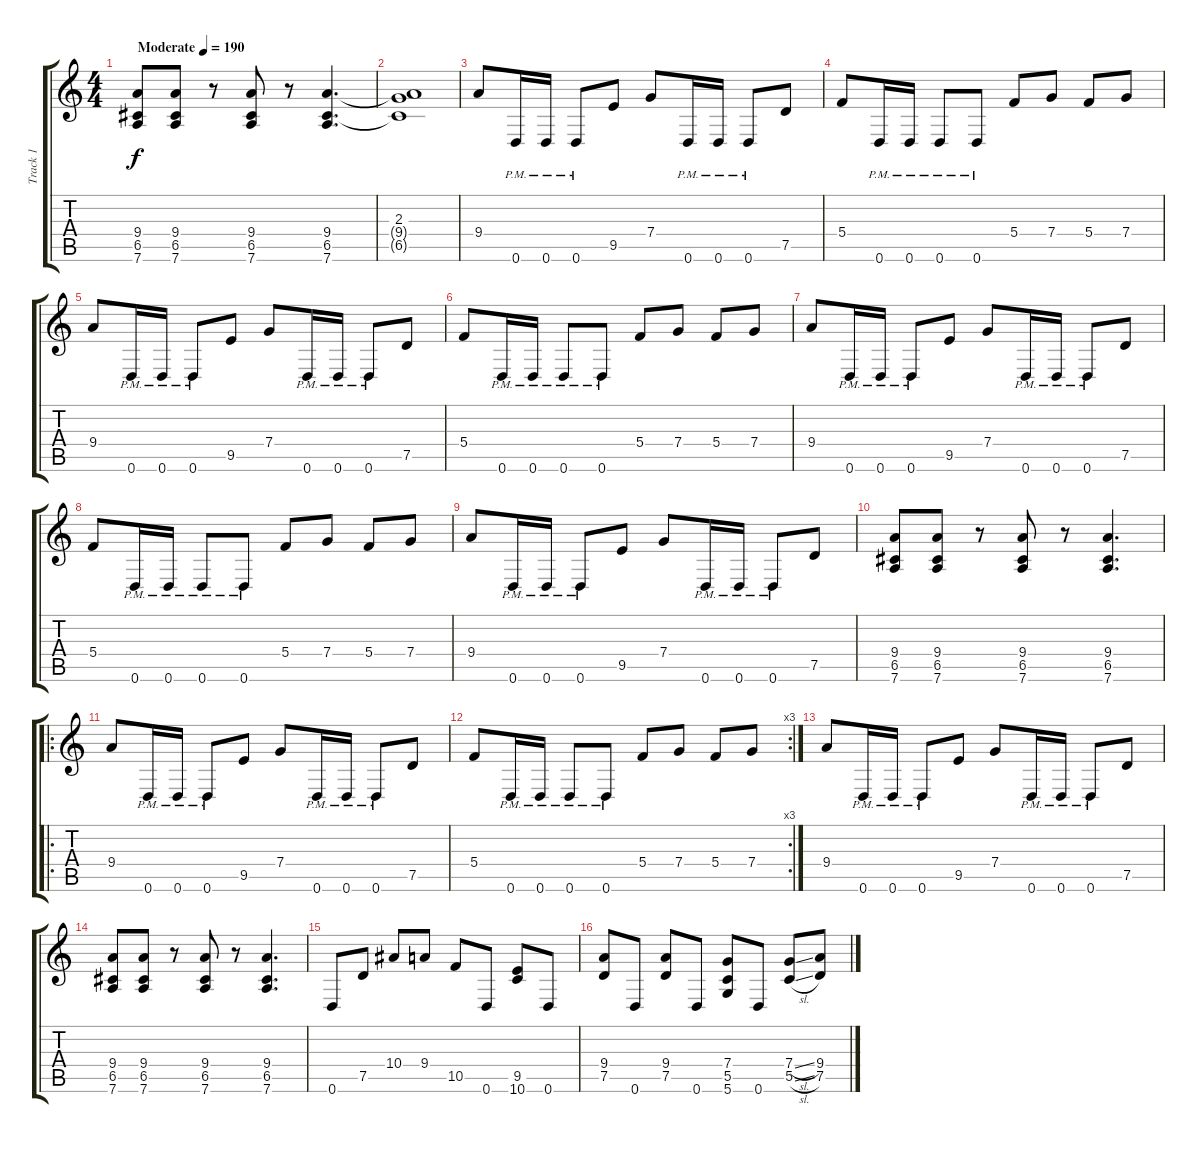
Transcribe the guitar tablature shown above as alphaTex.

\track ("Track 1" "Track 1") {instrument distortionguitar}
\staff {score tabs}
\tuning (D4 A3 F3 C3 G2 D2) {hide}
\ts (4 4)
\tempo (190 "Moderate")
\clef g2
\ks c
(9.4 6.5 7.6).8{dy f instrument distortionguitar} (9.4 6.5 7.6).8 r.8 (9.4 6.5 7.6).8 r.8 (9.4 6.5 7.6).4{d} |
(2.3 9.4{t} 6.5{t}).1 |
9.4.8 0.6{pm}.16 0.6{pm}.16 0.6{pm}.8 9.5.8 7.4.8 0.6{pm}.16 0.6{pm}.16 0.6{pm}.8 7.5.8 |
5.4.8 0.6{pm}.16 0.6{pm}.16 0.6{pm}.8 0.6{pm}.8 5.4.8 7.4.8 5.4.8 7.4.8 |
9.4.8 0.6{pm}.16 0.6{pm}.16 0.6{pm}.8 9.5.8 7.4.8 0.6{pm}.16 0.6{pm}.16 0.6{pm}.8 7.5.8 |
5.4.8 0.6{pm}.16 0.6{pm}.16 0.6{pm}.8 0.6{pm}.8 5.4.8 7.4.8 5.4.8 7.4.8 |
9.4.8 0.6{pm}.16 0.6{pm}.16 0.6{pm}.8 9.5.8 7.4.8 0.6{pm}.16 0.6{pm}.16 0.6{pm}.8 7.5.8 |
5.4.8 0.6{pm}.16 0.6{pm}.16 0.6{pm}.8 0.6{pm}.8 5.4.8 7.4.8 5.4.8 7.4.8 |
9.4.8 0.6{pm}.16 0.6{pm}.16 0.6{pm}.8 9.5.8 7.4.8 0.6{pm}.16 0.6{pm}.16 0.6{pm}.8 7.5.8 |
(9.4 6.5 7.6).8 (9.4 6.5 7.6).8 r.8 (9.4 6.5 7.6).8 r.8 (9.4 6.5 7.6).4{d} |
\ro
9.4.8 0.6{pm}.16 0.6{pm}.16 0.6{pm}.8 9.5.8 7.4.8 0.6{pm}.16 0.6{pm}.16 0.6{pm}.8 7.5.8 |
\rc 3
5.4.8 0.6{pm}.16 0.6{pm}.16 0.6{pm}.8 0.6{pm}.8 5.4.8 7.4.8 5.4.8 7.4.8 |
9.4.8 0.6{pm}.16 0.6{pm}.16 0.6{pm}.8 9.5.8 7.4.8 0.6{pm}.16 0.6{pm}.16 0.6{pm}.8 7.5.8 |
(9.4 6.5 7.6).8 (9.4 6.5 7.6).8 r.8 (9.4 6.5 7.6).8 r.8 (9.4 6.5 7.6).4{d} |
0.6.8 7.5.8 10.4.8 9.4.8 10.5.8 0.6.8 (9.5 10.6).8 0.6.8 |
(9.4 7.5).8 0.6.8 (9.4 7.5).8 0.6.8 (7.4 5.5 5.6).8 0.6.8 (7.4{sl} 5.5{sl}).8 (9.4 7.5).8
